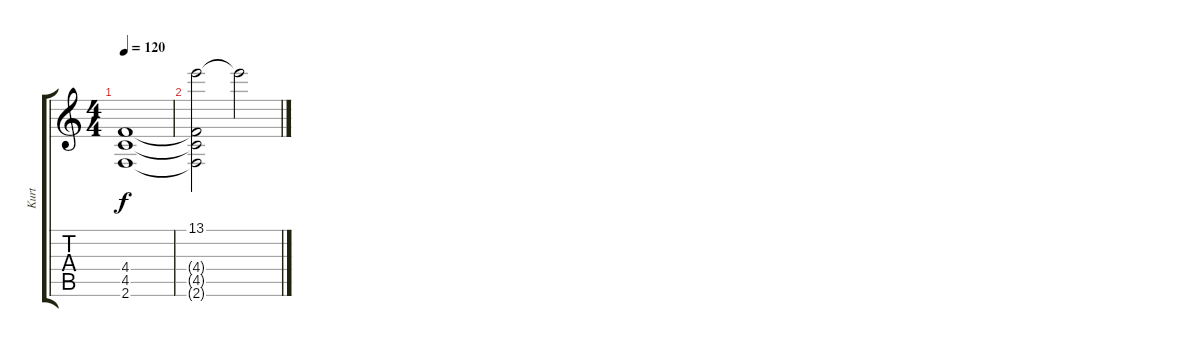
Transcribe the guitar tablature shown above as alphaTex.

\track ("Kurt" "Kurt") {instrument distortionguitar}
\staff {score tabs}
\tuning (Eb4 Bb3 Gb3 Db3 Ab2 Eb2) {hide}
\ts (4 4)
\tempo 120
\clef g2
\ks c
(4.4 4.5 2.6).1{dy f} |
(13.1 4.4{t} 4.5{t} 2.6{t}).2{instrument guitarharmonics} 13.1{t}.2
